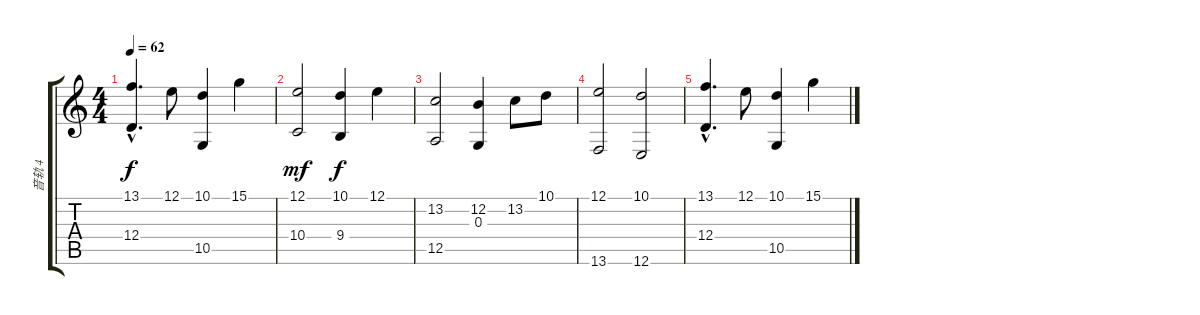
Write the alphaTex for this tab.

\track ("音轨 4" "音轨 4") {instrument stringensemble1}
\staff {score tabs}
\tuning (E4 B3 G3 D3 A2 E2) {hide}
\ts (4 4)
\tempo 62
\clef g2
\ks c
(13.1{hac} 12.4).4{d dy f} 12.1.8 (10.1 10.5).4 15.1.4 |
(12.1 10.4).2{dy mf} (10.1 9.4).4{dy f} 12.1.4 |
(13.2 12.5).2 (12.2 0.3).4 13.2.8 10.1.8 |
(12.1 13.6).2 (10.1 12.6).2 |
(13.1{hac} 12.4).4{d} 12.1.8 (10.1 10.5).4 15.1.4
